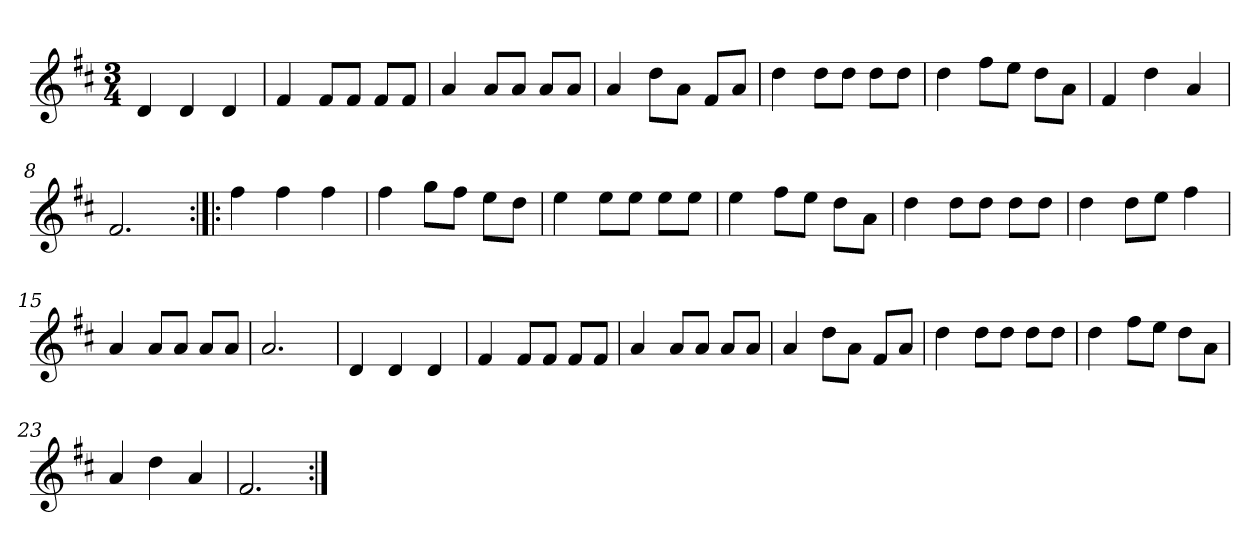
**kern
*part1
*staff1
*clefG2
*k[f#c#]
*D:
*M3/4
*MM120
=1
4d
4d
4d
=2
4f#
8f#/L
8f#/J
8f#/L
8f#/J
=3
4a
8a/L
8a/J
8a/L
8a/J
=4
4a
8dd\L
8a\J
8f#/L
8a/J
=5
4dd
8dd\L
8dd\J
8dd\L
8dd\J
=6
4dd
8ff#\L
8ee\J
8dd\L
8a\J
=7
4f#
4dd
4a
=8
2.f#
=9:|!|:
4ff#
4ff#
4ff#
=10
4ff#
8gg\L
8ff#\J
8ee\L
8dd\J
=11
4ee
8ee\L
8ee\J
8ee\L
8ee\J
=12
4ee
8ff#\L
8ee\J
8dd\L
8a\J
=13
4dd
8dd\L
8dd\J
8dd\L
8dd\J
=14
4dd
8dd\L
8ee\J
4ff#
=15
4a
8a/L
8a/J
8a/L
8a/J
=16
2.a
=17
4d
4d
4d
=18
4f#
8f#/L
8f#/J
8f#/L
8f#/J
=19
4a
8a/L
8a/J
8a/L
8a/J
=20
4a
8dd\L
8a\J
8f#/L
8a/J
=21
4dd
8dd\L
8dd\J
8dd\L
8dd\J
=22
4dd
8ff#\L
8ee\J
8dd\L
8a\J
=23
4a
4dd
4a
=24
2.f#
=:|!
*-
